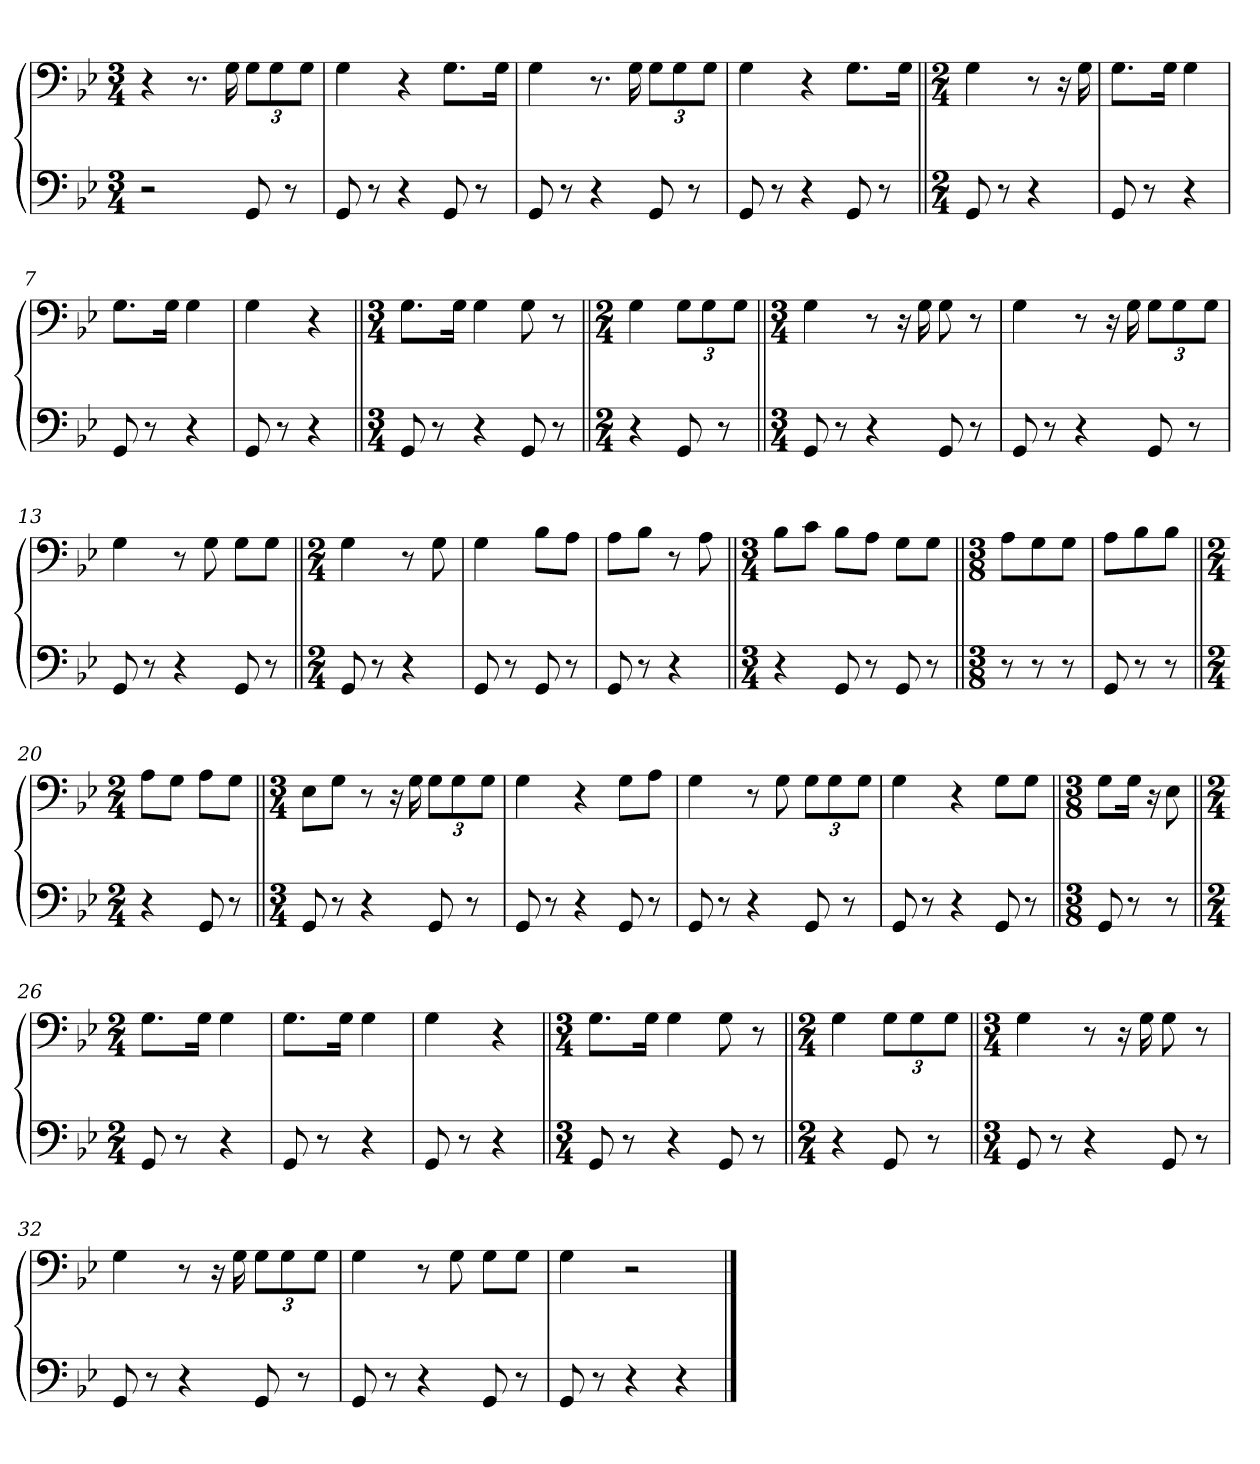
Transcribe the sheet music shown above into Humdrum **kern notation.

**kern	**kern
*part1	*part1
*staff2	*staff1
*clefF4	*clefF4
*k[b-e-]	*k[b-e-]
*M3/4	*M3/4
=1	=1
2r	4r
.	8.r
.	16G\
8GG/	12G\L
.	12G\
8r	.
.	12G\J
=2	=2
8GG/	4G\
8r	.
4r	4r
8GG/	8.G\L
8r	.
.	16G\Jk
=3	=3
8GG/	4G\
8r	.
4r	8.r
.	16G\
8GG/	12G\L
.	12G\
8r	.
.	12G\J
=4	=4
8GG/	4G\
8r	.
4r	4r
8GG/	8.G\L
8r	.
.	16G\Jk
=5||	=5||
*M2/4	*M2/4
8GG/	4G\
8r	.
4r	8r
.	16r
.	16G\
=6	=6
8GG/	8.G\L
8r	.
.	16G\Jk
4r	4G\
=7	=7
8GG/	8.G\L
8r	.
.	16G\Jk
4r	4G\
=8	=8
8GG/	4G\
8r	.
4r	4r
=9||	=9||
*M3/4	*M3/4
8GG/	8.G\L
8r	.
.	16G\Jk
4r	4G\
8GG/	8G\
8r	8r
=10||	=10||
*M2/4	*M2/4
4r	4G\
8GG/	12G\L
.	12G\
8r	.
.	12G\J
=11||	=11||
*M3/4	*M3/4
8GG/	4G\
8r	.
4r	8r
.	16r
.	16G\
8GG/	8G\
8r	8r
=12	=12
8GG/	4G\
8r	.
4r	8r
.	16r
.	16G\
8GG/	12G\L
.	12G\
8r	.
.	12G\J
=13	=13
8GG/	4G\
8r	.
4r	8r
.	8G\
8GG/	8G\L
8r	8G\J
=14||	=14||
*M2/4	*M2/4
8GG/	4G\
8r	.
4r	8r
.	8G\
=15	=15
8GG/	4G\
8r	.
8GG/	8B-\L
8r	8A\J
=16	=16
8GG/	8A\L
8r	8B-\J
4r	8r
.	8A\
=17||	=17||
*M3/4	*M3/4
4r	8B-\L
.	8c\J
8GG/	8B-\L
8r	8A\J
8GG/	8G\L
8r	8G\J
=18||	=18||
*M3/8	*M3/8
8r	8A\L
8r	8G\
8r	8G\J
=19	=19
8GG/	8A\L
8r	8B-\
8r	8B-\J
=20||	=20||
*M2/4	*M2/4
4r	8A\L
.	8G\J
8GG/	8A\L
8r	8G\J
=21||	=21||
*M3/4	*M3/4
8GG/	8E-\L
8r	8G\J
4r	8r
.	16r
.	16G\
8GG/	12G\L
.	12G\
8r	.
.	12G\J
=22	=22
8GG/	4G\
8r	.
4r	4r
8GG/	8G\L
8r	8A\J
=23	=23
8GG/	4G\
8r	.
4r	8r
.	8G\
8GG/	12G\L
.	12G\
8r	.
.	12G\J
=24	=24
8GG/	4G\
8r	.
4r	4r
8GG/	8G\L
8r	8G\J
=25||	=25||
*M3/8	*M3/8
8GG/	8G\L
8r	16G\Jk
.	16r
8r	8E-\
=26||	=26||
*M2/4	*M2/4
8GG/	8.G\L
8r	.
.	16G\Jk
4r	4G\
=27	=27
8GG/	8.G\L
8r	.
.	16G\Jk
4r	4G\
=28	=28
8GG/	4G\
8r	.
4r	4r
=29||	=29||
*M3/4	*M3/4
8GG/	8.G\L
8r	.
.	16G\Jk
4r	4G\
8GG/	8G\
8r	8r
=30||	=30||
*M2/4	*M2/4
4r	4G\
8GG/	12G\L
.	12G\
8r	.
.	12G\J
=31||	=31||
*M3/4	*M3/4
8GG/	4G\
8r	.
4r	8r
.	16r
.	16G\
8GG/	8G\
8r	8r
=32	=32
8GG/	4G\
8r	.
4r	8r
.	16r
.	16G\
8GG/	12G\L
.	12G\
8r	.
.	12G\J
=33	=33
8GG/	4G\
8r	.
4r	8r
.	8G\
8GG/	8G\L
8r	8G\J
=34	=34
8GG/	4G\
8r	.
4r	2r
4r	.
==	==
*-	*-
